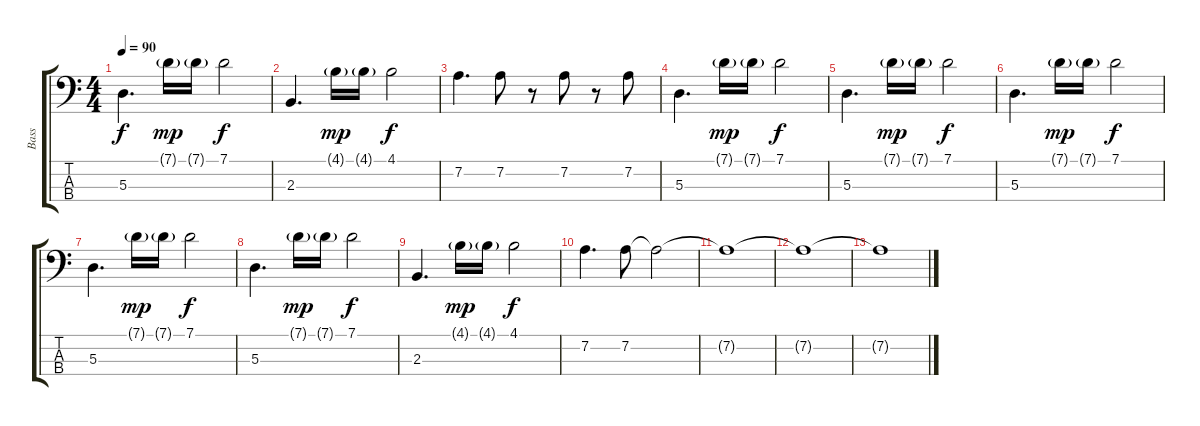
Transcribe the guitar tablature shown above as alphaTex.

\track ("Bass" "Bass") {instrument electricbassfinger}
\staff {score tabs}
\tuning (G2 D2 A1 E1) {hide}
\ts (4 4)
\tempo 90
\clef f4
\ks c
5.3.4{d dy f} 7.1{g}.16{dy mp} 7.1{g}.16 7.1.2{dy f} |
2.3.4{d} 4.1{g}.16{dy mp} 4.1{g}.16 4.1.2{dy f} |
7.2.4{d} 7.2.8 r.8 7.2.8 r.8 7.2.8 |
5.3.4{d} 7.1{g}.16{dy mp} 7.1{g}.16 7.1.2{dy f} |
5.3.4{d} 7.1{g}.16{dy mp} 7.1{g}.16 7.1.2{dy f} |
5.3.4{d} 7.1{g}.16{dy mp} 7.1{g}.16 7.1.2{dy f} |
5.3.4{d} 7.1{g}.16{dy mp} 7.1{g}.16 7.1.2{dy f} |
5.3.4{d} 7.1{g}.16{dy mp} 7.1{g}.16 7.1.2{dy f} |
2.3.4{d} 4.1{g}.16{dy mp} 4.1{g}.16 4.1.2{dy f} |
7.2.4{d} 7.2.8 7.2{t}.2 |
7.2{t}.1 |
7.2{t}.1 |
7.2{t}.1
